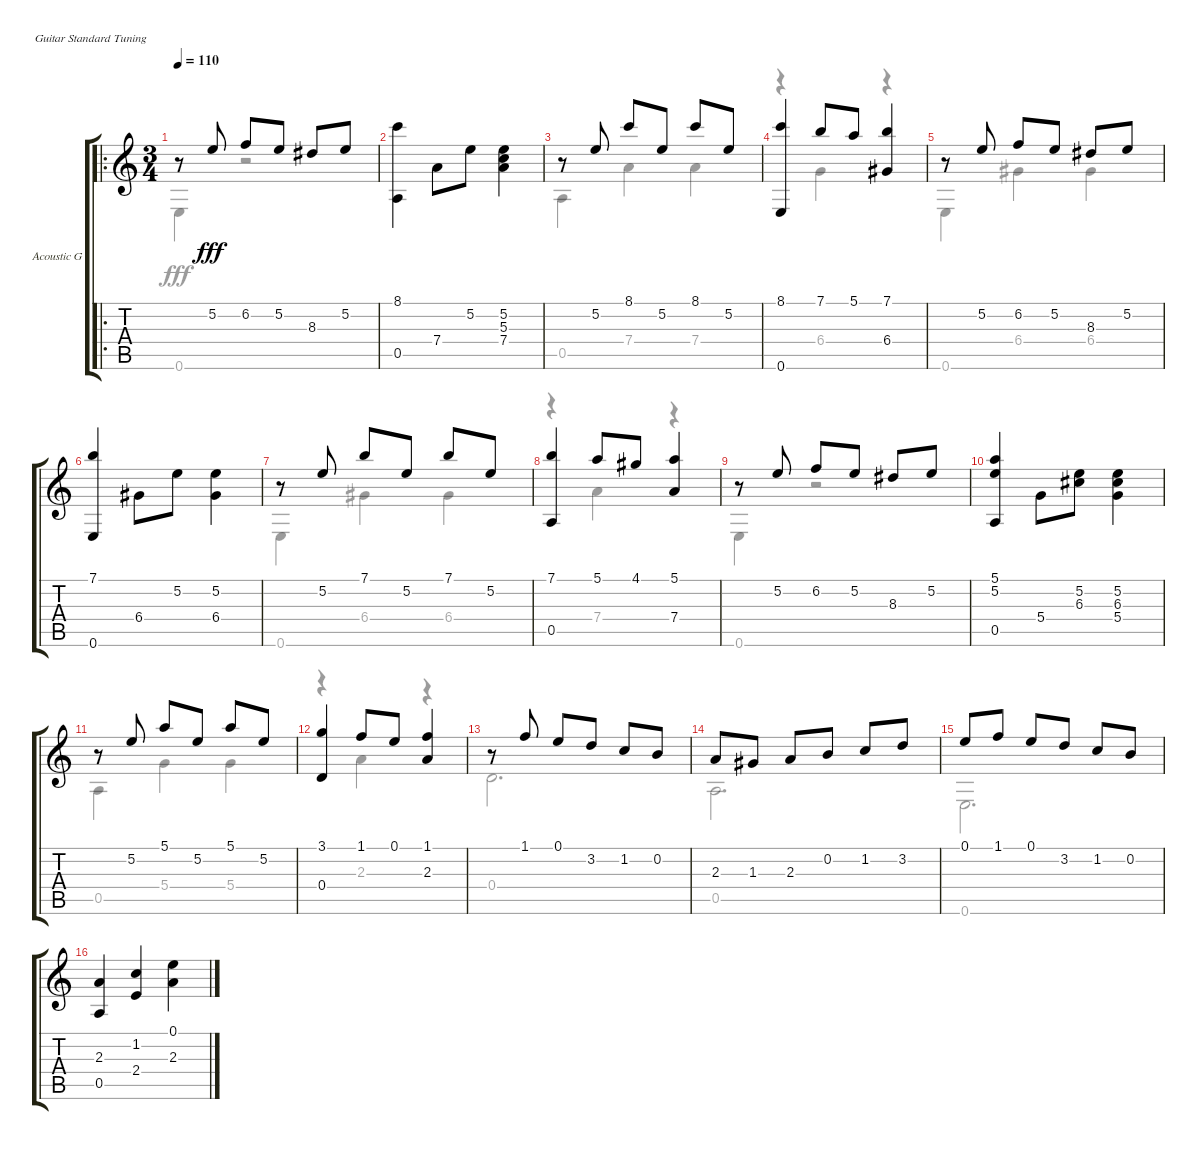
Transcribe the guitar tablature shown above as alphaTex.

\bracketExtendMode groupsimilarinstruments
\firstSystemTrackNameOrientation horizontal
\otherSystemsTrackNameOrientation horizontal
\track ("Acoustic Guitar" "Acoustic G") {instrument acousticguitarnylon}
\staff {score tabs}
\tuning (E4 B3 G3 D3 A2 E2)
\voice
\ro
\ts (3 4)
\tempo 110
\clef g2
\ks c
r.8{dy fff instrument acousticguitarnylon} 5.2.8 6.2.8 5.2.8 8.3.8 5.2.8 |
(8.1 0.5).4 7.4.8 5.2.8 (5.2 5.3 7.4).4 |
r.8 5.2.8 8.1.8 5.2.8 8.1.8 5.2.8 |
(8.1 0.6).4 7.1.8 5.1.8 (7.1 6.4).4 |
r.8 5.2.8 6.2.8 5.2.8 8.3.8 5.2.8 |
(7.1 0.6).4 6.4.8 5.2.8 (5.2 6.4).4 |
r.8 5.2.8 7.1.8 5.2.8 7.1.8 5.2.8 |
(7.1 0.5).4 5.1.8 4.1.8 (5.1 7.4).4 |
r.8 5.2.8 6.2.8 5.2.8 8.3.8 5.2.8 |
(5.1 5.2 0.5).4 5.4.8 (5.2 6.3).8 (5.2 6.3 5.4).4 |
r.8 5.2.8 5.1.8 5.2.8 5.1.8 5.2.8 |
(3.1 0.4).4 1.1.8 0.1.8 (1.1 2.3).4 |
r.8 1.1.8 0.1.8 3.2.8 1.2.8 0.2.8 |
2.3.8 1.3.8 2.3.8 0.2.8 1.2.8 3.2.8 |
0.1.8 1.1.8 0.1.8 3.2.8 1.2.8 0.2.8 |
(2.3 0.5).4 (1.2 2.4).4 (0.1 2.3).4
\voice
\clef g2
\ottava regular
\simile none
\ks c
0.6.4{dy fff} r.2 |
|
0.5.4 7.4.4 7.4.4 |
r.4 6.4.4 r.4 |
0.6.4 6.4.4 6.4.4 |
|
0.6.4 6.4.4 6.4.4 |
r.4 7.4.4 r.4 |
0.6.4 r.2 |
|
0.5.4 5.4.4 5.4.4 |
r.4 2.3.4 r.4 |
0.4.2{d} |
0.5.2{d} |
0.6.2{d} |
